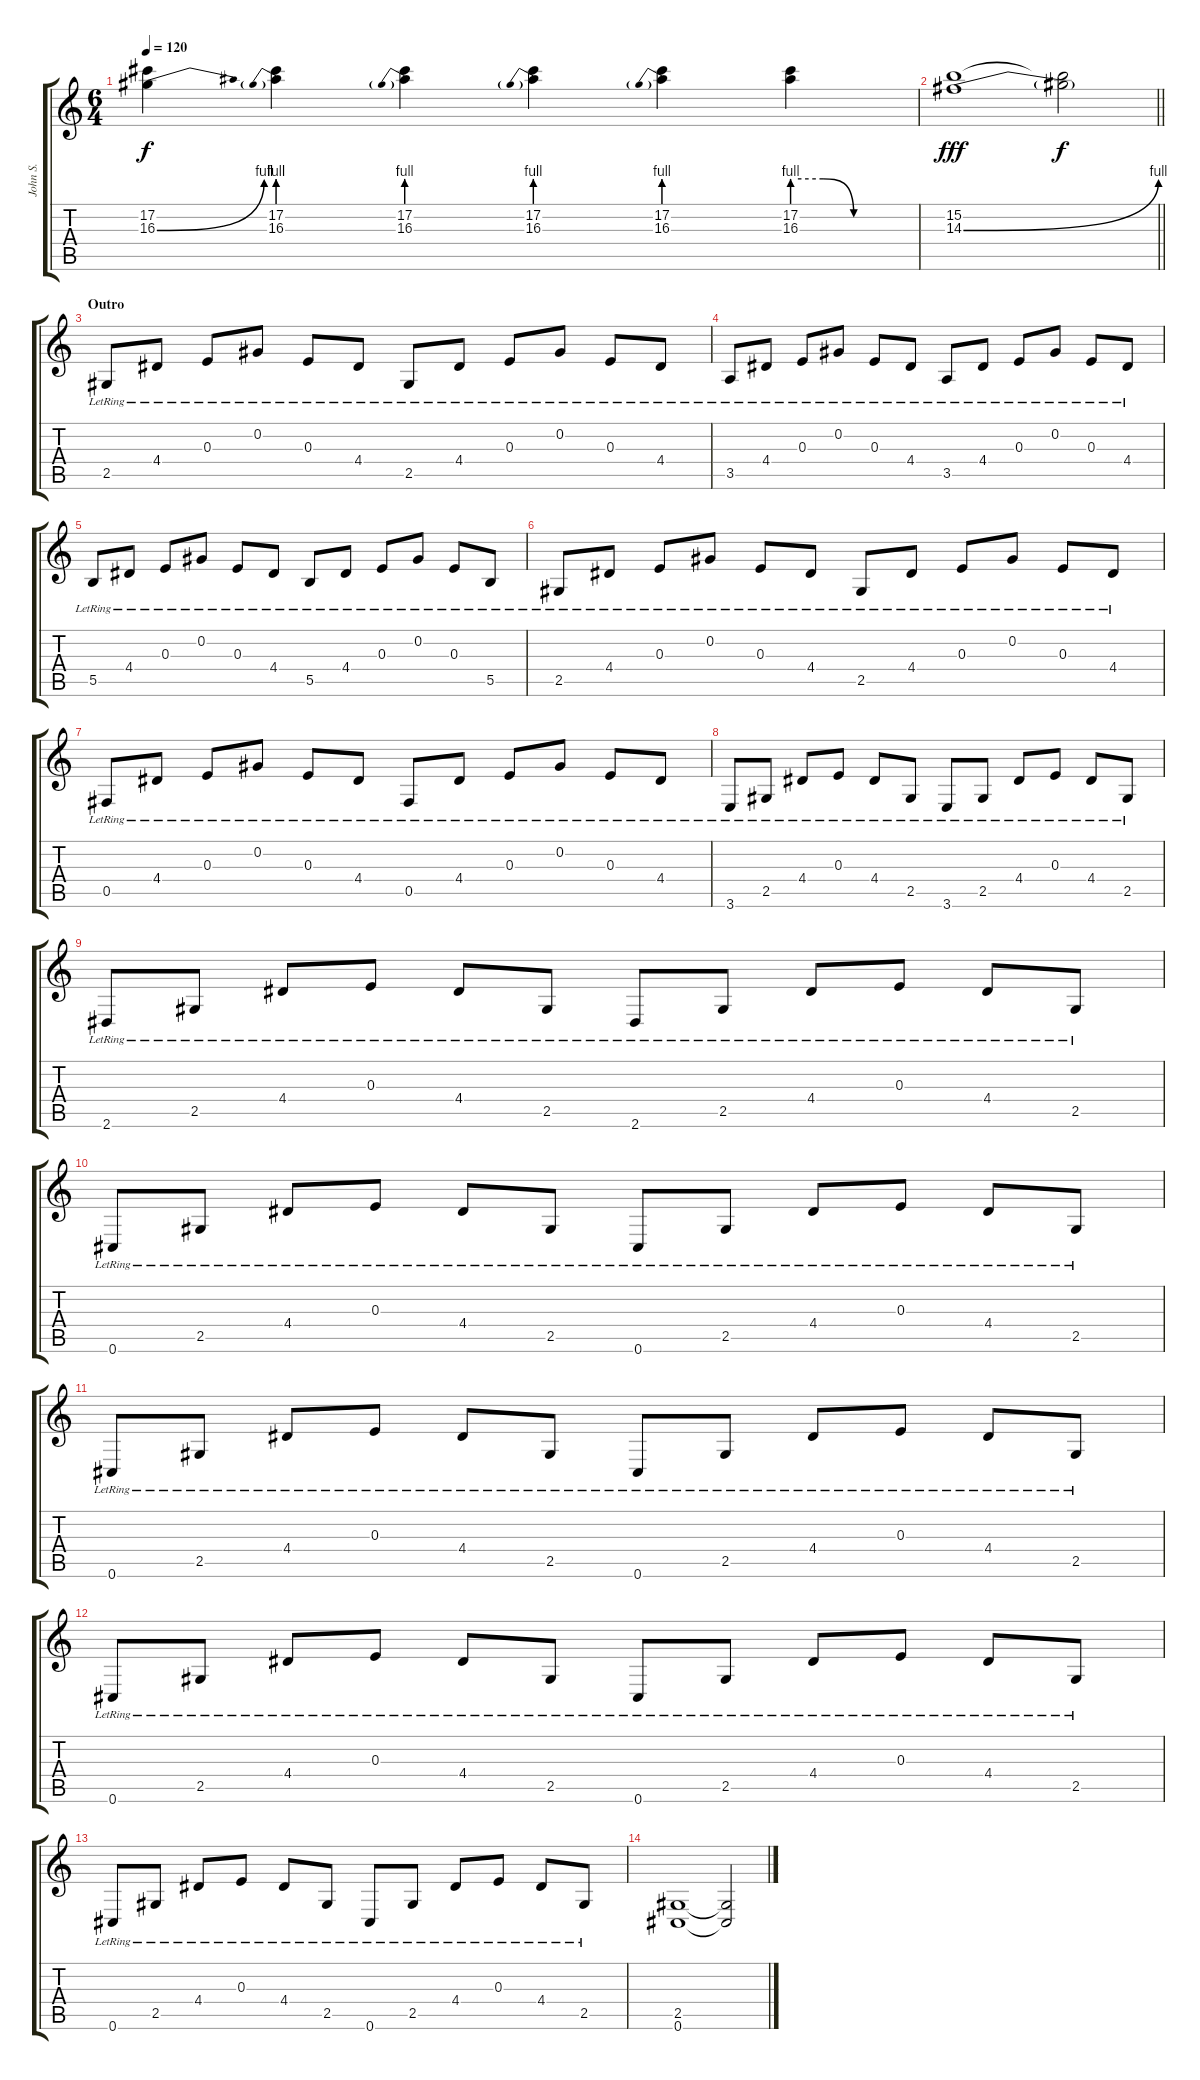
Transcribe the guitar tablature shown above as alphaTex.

\track ("John S." "John S.") {instrument acousticguitarsteel}
\staff {score tabs}
\tuning (Db4 Ab3 E3 B2 Gb2 Db2) {hide}
\ts (6 4)
\tempo 120
\clef g2
\ks c
(17.2 16.3{be (bend 0 0 60 4)}).4{dy f} (17.2 16.3{be (prebend 0 4 60 4)}).4 (17.2 16.3{be (prebend 0 4 60 4)}).4 (17.2 16.3{be (prebend 0 4 60 4)}).4 (17.2 16.3{be (prebend 0 4 60 4)}).4 (17.2 16.3{be (custom 0 4 15 4 30 0 60 0)}).4 |
\barLineRight lightlight
(15.2 14.3{be (bend 0 0 60 4)}).1{dy fff} (15.2{t} 14.3{t}).2{dy f} |
\section ("" "Outro")
2.5{lr}.8{volume 16 instrument acousticguitarsteel} 4.4{lr}.8 0.3{lr}.8 0.2{lr}.8 0.3{lr}.8 4.4{lr}.8 2.5{lr}.8 4.4{lr}.8 0.3{lr}.8 0.2{lr}.8 0.3{lr}.8 4.4{lr}.8 |
3.5{lr}.8 4.4{lr}.8 0.3{lr}.8 0.2{lr}.8 0.3{lr}.8 4.4{lr}.8 3.5{lr}.8 4.4{lr}.8 0.3{lr}.8 0.2{lr}.8 0.3{lr}.8 4.4{lr}.8 |
5.5{lr}.8 4.4{lr}.8 0.3{lr}.8 0.2{lr}.8 0.3{lr}.8 4.4{lr}.8 5.5{lr}.8 4.4{lr}.8 0.3{lr}.8 0.2{lr}.8 0.3{lr}.8 5.5{lr}.8 |
2.5{lr}.8 4.4{lr}.8 0.3{lr}.8 0.2{lr}.8 0.3{lr}.8 4.4{lr}.8 2.5{lr}.8 4.4{lr}.8 0.3{lr}.8 0.2{lr}.8 0.3{lr}.8 4.4{lr}.8 |
0.5{lr}.8 4.4{lr}.8 0.3{lr}.8 0.2{lr}.8 0.3{lr}.8 4.4{lr}.8 0.5{lr}.8 4.4{lr}.8 0.3{lr}.8 0.2{lr}.8 0.3{lr}.8 4.4{lr}.8 |
3.6{lr}.8 2.5{lr}.8 4.4{lr}.8 0.3{lr}.8 4.4{lr}.8 2.5{lr}.8 3.6{lr}.8 2.5{lr}.8 4.4{lr}.8 0.3{lr}.8 4.4{lr}.8 2.5{lr}.8 |
2.6{lr}.8 2.5{lr}.8 4.4{lr}.8 0.3{lr}.8 4.4{lr}.8 2.5{lr}.8 2.6{lr}.8 2.5{lr}.8 4.4{lr}.8 0.3{lr}.8 4.4{lr}.8 2.5{lr}.8 |
0.6{lr}.8 2.5{lr}.8 4.4{lr}.8 0.3{lr}.8 4.4{lr}.8 2.5{lr}.8 0.6{lr}.8 2.5{lr}.8 4.4{lr}.8 0.3{lr}.8 4.4{lr}.8 2.5{lr}.8 |
0.6{lr}.8 2.5{lr}.8 4.4{lr}.8 0.3{lr}.8 4.4{lr}.8 2.5{lr}.8 0.6{lr}.8 2.5{lr}.8 4.4{lr}.8 0.3{lr}.8 4.4{lr}.8 2.5{lr}.8 |
0.6{lr}.8 2.5{lr}.8 4.4{lr}.8 0.3{lr}.8 4.4{lr}.8 2.5{lr}.8 0.6{lr}.8 2.5{lr}.8 4.4{lr}.8 0.3{lr}.8 4.4{lr}.8 2.5{lr}.8 |
0.6{lr}.8 2.5{lr}.8 4.4{lr}.8 0.3{lr}.8 4.4{lr}.8 2.5{lr}.8 0.6{lr}.8 2.5{lr}.8 4.4{lr}.8 0.3{lr}.8 4.4{lr}.8 2.5{lr}.8 |
(2.5 0.6).1 (2.5{t} 0.6{t}).2
